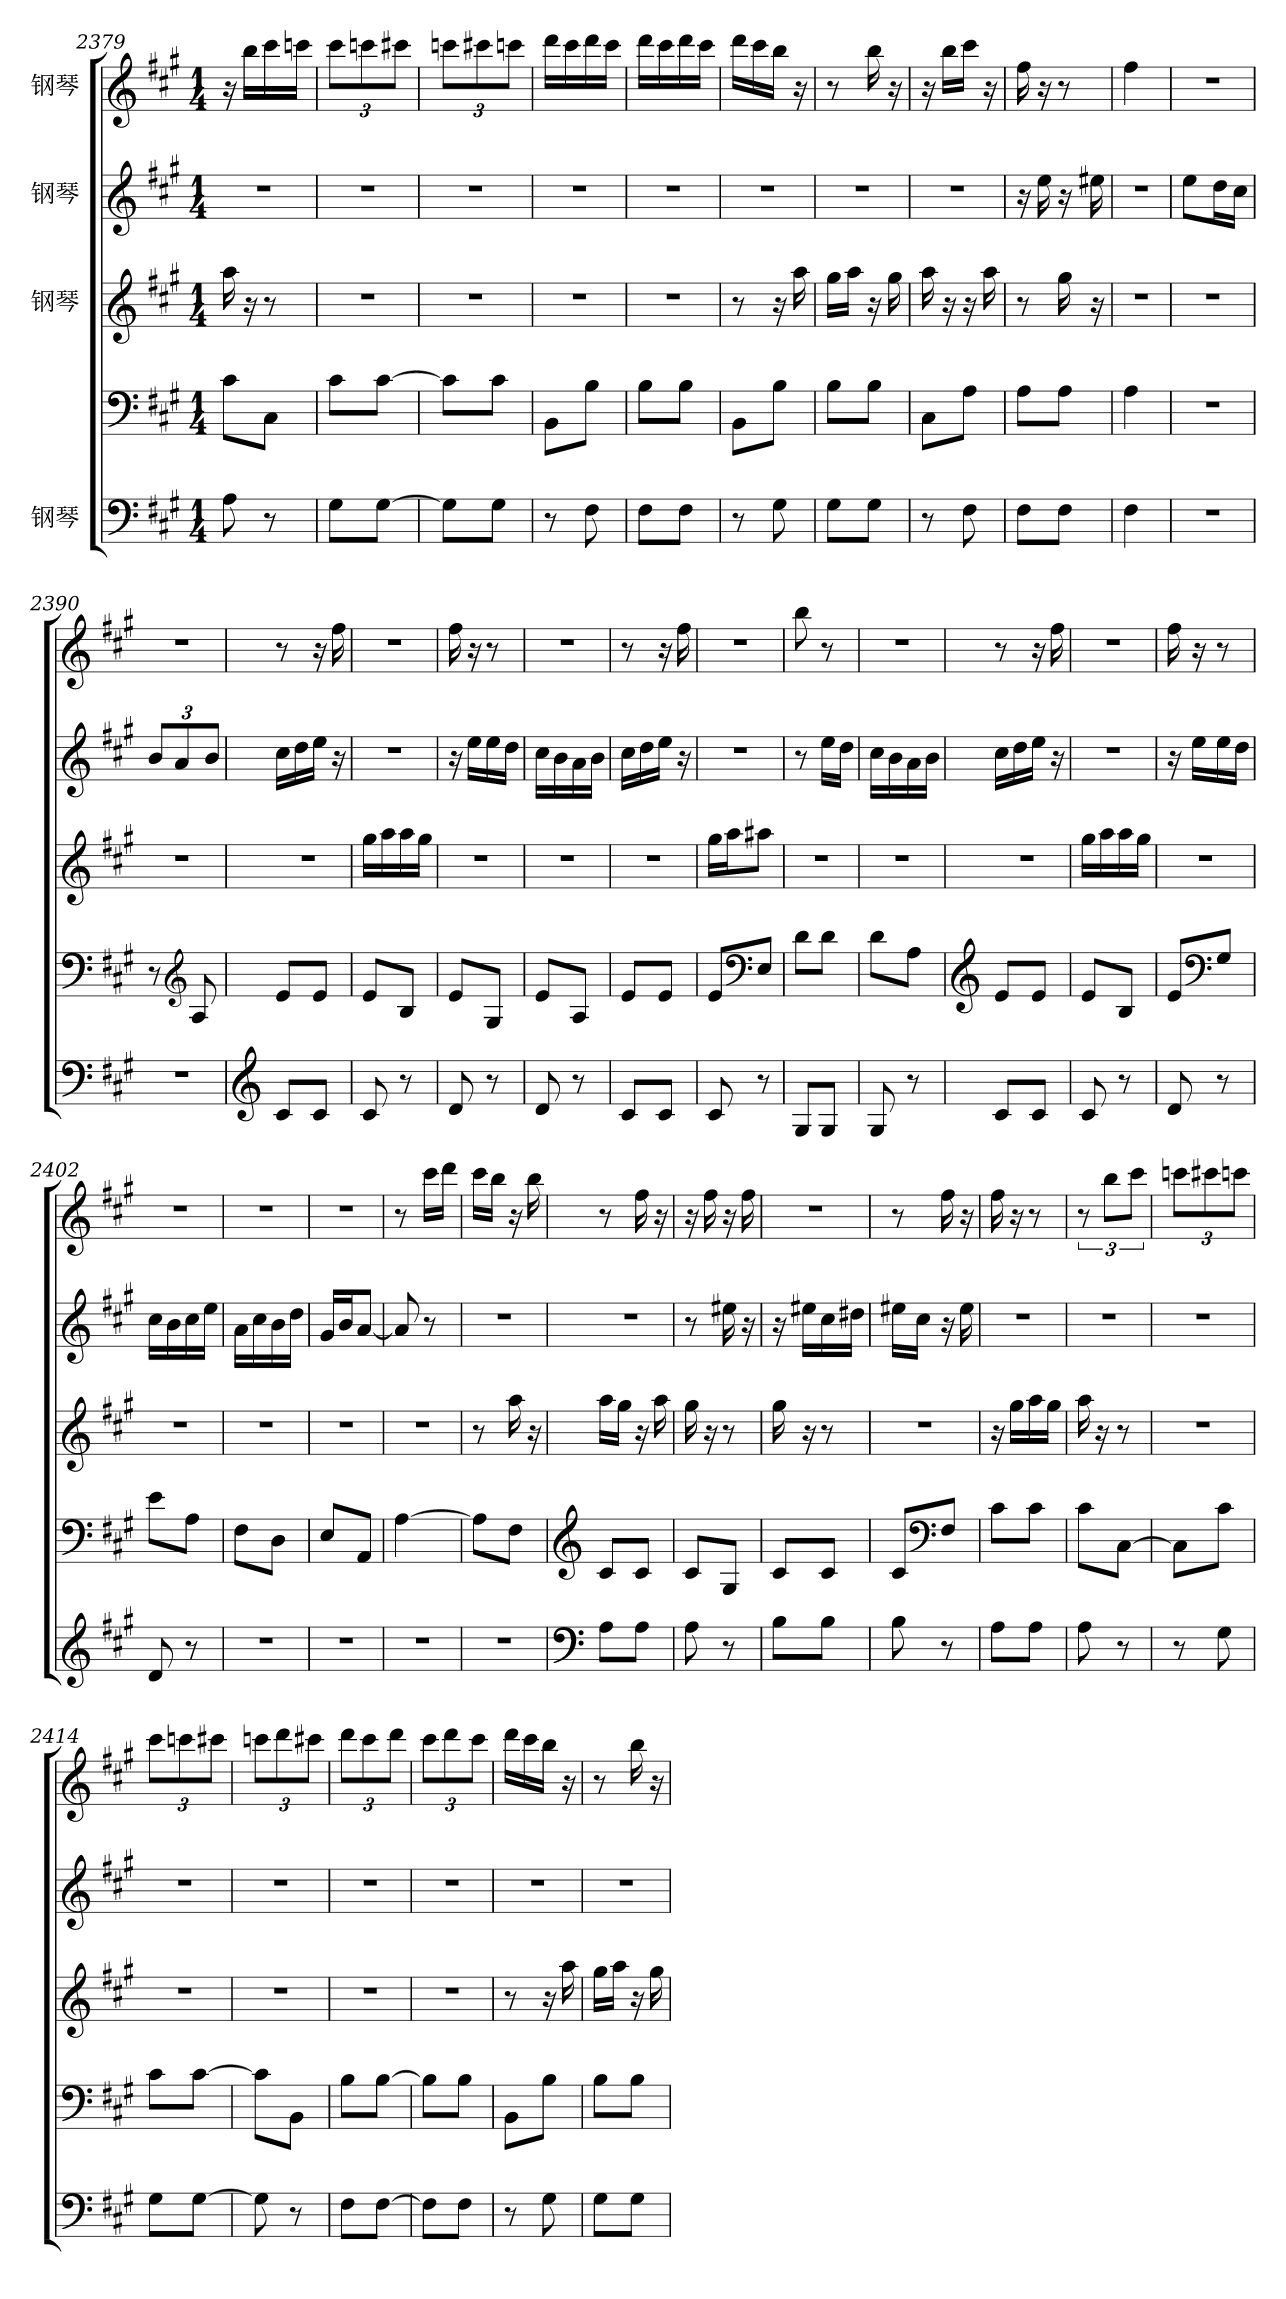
**kern	**kern	**kern	**kern	**kern
*part4	*part4	*part3	*part2	*part1
*staff5	*staff4	*staff3	*staff2	*staff1
*I"钢琴	*	*I"钢琴	*I"钢琴	*I"钢琴
*clefF4	*clefF4	*clefG2	*clefG2	*clefG2
*k[f#c#g#]	*k[f#c#g#]	*k[f#c#g#]	*k[f#c#g#]	*k[f#c#g#]
*M1/4	*M1/4	*M1/4	*M1/4	*M1/4
=2379	=2379	=2379	=2379	=2379
8A\	8c#\L	16aa\	4r	16r
.	.	16r	.	16bb\LL
8r	8C#\J	8r	.	16ccc#\
.	.	.	.	16cccn\JJ
=2380	=2380	=2380	=2380	=2380
*	*	*	*	*Xbrackettup
8G#\L	8c#\L	4r	4r	12ccc#\L
.	.	.	.	12cccn\
[8G#\J	[8c#\J	.	.	.
.	.	.	.	12ccc#X\J
=2381	=2381	=2381	=2381	=2381
8G#\L]	8c#\L]	4r	4r	12cccn\L
.	.	.	.	12ccc#X\
8G#\J	8c#\J	.	.	.
.	.	.	.	12cccn\J
!!LO:PB:g=z
=2382	=2382	=2382	=2382	=2382
8r	8BB\L	4r	4r	16ddd\LL
.	.	.	.	16ccc#\
8F#\	8B\J	.	.	16ddd\
.	.	.	.	16ccc#\JJ
=2383	=2383	=2383	=2383	=2383
8F#\L	8B\L	4r	4r	16ddd\LL
.	.	.	.	16ccc#\
8F#\J	8B\J	.	.	16ddd\
.	.	.	.	16ccc#\JJ
=2384	=2384	=2384	=2384	=2384
8r	8BB\L	8r	4r	16ddd\LL
.	.	.	.	16ccc#\
8G#\	8B\J	16r	.	16bb\JJ
.	.	16aa\	.	16r
=2385	=2385	=2385	=2385	=2385
8G#\L	8B\L	16gg#\LL	4r	8r
.	.	16aa\JJ	.	.
8G#\J	8B\J	16r	.	16bb\
.	.	16gg#\	.	16r
=2386	=2386	=2386	=2386	=2386
8r	8C#\L	16aa\	4r	16r
.	.	16r	.	16bb\LL
8F#\	8A\J	16r	.	16ccc#\JJ
.	.	16aa\	.	16r
=2387	=2387	=2387	=2387	=2387
8F#\L	8A\L	8r	16r	16ff#\
.	.	.	16ee\	16r
8F#\J	8A\J	16gg#\	16r	8r
.	.	16r	16ee#X\	.
=2388	=2388	=2388	=2388	=2388
4F#\	4A\	4r	4r	4ff#\
!!LO:LB:g=z
=2389	=2389	=2389	=2389	=2389
4r	4r	4r	8ee\L	4r
.	.	.	16dd\L	.
.	.	.	16cc#\JJ	.
=2390	=2390	=2390	=2390	=2390
*	*	*	*Xbrackettup	*
4r	8r	4r	12b/L	4r
.	.	.	12a/	.
*	*clefG2	*	*	*
.	8A/	.	.	.
.	.	.	12b/J	.
=2391	=2391	=2391	=2391	=2391
*clefG2	*	*	*	*
8c#/L	8e/L	4r	16cc#\LL	8r
.	.	.	16dd\	.
8c#/J	8e/J	.	16ee\JJ	16r
.	.	.	16r	16ff#\
=2392	=2392	=2392	=2392	=2392
8c#/	8e/L	16gg#\LL	4r	4r
.	.	16aa\	.	.
8r	8B/J	16aa\	.	.
.	.	16gg#\JJ	.	.
=2393	=2393	=2393	=2393	=2393
8d/	8e/L	4r	16r	16ff#\
.	.	.	16ee\LL	16r
8r	8G#/J	.	16ee\	8r
.	.	.	16dd\JJ	.
=2394	=2394	=2394	=2394	=2394
8d/	8e/L	4r	16cc#\LL	4r
.	.	.	16b\	.
8r	8A/J	.	16a\	.
.	.	.	16b\JJ	.
=2395	=2395	=2395	=2395	=2395
8c#/L	8e/L	4r	16cc#\LL	8r
.	.	.	16dd\	.
8c#/J	8e/J	.	16ee\JJ	16r
.	.	.	16r	16ff#\
=2396	=2396	=2396	=2396	=2396
8c#/	8e/L	16gg#\LL	4r	4r
.	.	16aa\J	.	.
*	*clefF4	*	*	*
8r	8E/J	8aa#X\J	.	.
!!LO:PB:g=z
=2397	=2397	=2397	=2397	=2397
8G#/L	8d\L	4r	8r	8bb\
8G#/J	8d\J	.	16ee\LL	8r
.	.	.	16dd\JJ	.
=2398	=2398	=2398	=2398	=2398
8G#/	8d\L	4r	16cc#\LL	4r
.	.	.	16b\	.
8r	8A\J	.	16a\	.
.	.	.	16b\JJ	.
=2399	=2399	=2399	=2399	=2399
*	*clefG2	*	*	*
8c#/L	8e/L	4r	16cc#\LL	8r
.	.	.	16dd\	.
8c#/J	8e/J	.	16ee\JJ	16r
.	.	.	16r	16ff#\
=2400	=2400	=2400	=2400	=2400
8c#/	8e/L	16gg#\LL	4r	4r
.	.	16aa\	.	.
8r	8B/J	16aa\	.	.
.	.	16gg#\JJ	.	.
=2401	=2401	=2401	=2401	=2401
8d/	8e/L	4r	16r	16ff#\
.	.	.	16ee\LL	16r
*	*clefF4	*	*	*
8r	8G#/J	.	16ee\	8r
.	.	.	16dd\JJ	.
=2402	=2402	=2402	=2402	=2402
8d/	8e\L	4r	16cc#\LL	4r
.	.	.	16b\	.
8r	8A\J	.	16cc#\	.
.	.	.	16ee\JJ	.
=2403	=2403	=2403	=2403	=2403
4r	8F#\L	4r	16a\LL	4r
.	.	.	16cc#\	.
.	8D\J	.	16b\	.
.	.	.	16dd\JJ	.
=2404	=2404	=2404	=2404	=2404
4r	8E/L	4r	16g#/LL	4r
.	.	.	16b/J	.
.	8AA/J	.	[8a/J	.
!!LO:LB:g=z
=2405	=2405	=2405	=2405	=2405
4r	[4A\	4r	8a/]	8r
.	.	.	8r	16ccc#\LL
.	.	.	.	16ddd\JJ
=2406	=2406	=2406	=2406	=2406
4r	8A\L]	8r	4r	16ccc#\LL
.	.	.	.	16bb\JJ
.	8F#\J	16aa\	.	16r
.	.	16r	.	16bb\
=2407	=2407	=2407	=2407	=2407
*clefF4	*clefG2	*	*	*
8A\L	8c#/L	16aa\LL	4r	8r
.	.	16gg#\JJ	.	.
8A\J	8c#/J	16r	.	16ff#\
.	.	16aa\	.	16r
=2408	=2408	=2408	=2408	=2408
8A\	8c#/L	16gg#\	8r	16r
.	.	16r	.	16ff#\
8r	8G#/J	8r	16ee#X\	16r
.	.	.	16r	16ff#\
=2409	=2409	=2409	=2409	=2409
8B\L	8c#/L	16gg#\	16r	4r
.	.	16r	16ee#X\LL	.
8B\J	8c#/J	8r	16cc#\	.
.	.	.	16dd#X\JJ	.
=2410	=2410	=2410	=2410	=2410
8B\	8c#/L	4r	16ee#X\LL	8r
.	.	.	16cc#\JJ	.
*	*clefF4	*	*	*
8r	8F#/J	.	16r	16ff#\
.	.	.	16ee#\	16r
=2411	=2411	=2411	=2411	=2411
8A\L	8c#\L	16r	4r	16ff#\
.	.	16gg#\LL	.	16r
8A\J	8c#\J	16aa\	.	8r
.	.	16gg#\JJ	.	.
!!LO:PB:g=z
=2412	=2412	=2412	=2412	=2412
*	*	*	*	*brackettup
8A\	8c#\L	16aa\	4r	12r
.	.	16r	.	.
.	.	.	.	12bb\L
8r	[8C#\J	8r	.	.
.	.	.	.	12ccc#\J
=2413	=2413	=2413	=2413	=2413
*	*	*	*	*Xbrackettup
8r	8C#\L]	4r	4r	12cccn\L
.	.	.	.	12ccc#X\
8G#\	8c#\J	.	.	.
.	.	.	.	12cccn\J
=2414	=2414	=2414	=2414	=2414
8G#\L	8c#\L	4r	4r	12ccc#\L
.	.	.	.	12cccn\
[8G#\J	[8c#\J	.	.	.
.	.	.	.	12ccc#X\J
=2415	=2415	=2415	=2415	=2415
8G#\]	8c#\L]	4r	4r	12cccn\L
.	.	.	.	12ddd\
8r	8BB\J	.	.	.
.	.	.	.	12ccc#X\J
=2416	=2416	=2416	=2416	=2416
8F#\L	8B\L	4r	4r	12ddd\L
.	.	.	.	12ccc#\
[8F#\J	[8B\J	.	.	.
.	.	.	.	12ddd\J
=2417	=2417	=2417	=2417	=2417
8F#\L]	8B\L]	4r	4r	12ccc#\L
.	.	.	.	12ddd\
8F#\J	8B\J	.	.	.
.	.	.	.	12ccc#\J
=2418	=2418	=2418	=2418	=2418
8r	8BB\L	8r	4r	16ddd\LL
.	.	.	.	16ccc#\
8G#\	8B\J	16r	.	16bb\JJ
.	.	16aa\	.	16r
=2419	=2419	=2419	=2419	=2419
8G#\L	8B\L	16gg#\LL	4r	8r
.	.	16aa\JJ	.	.
8G#\J	8B\J	16r	.	16bb\
.	.	16gg#\	.	16r
=	=	=	=	=
*-	*-	*-	*-	*-
